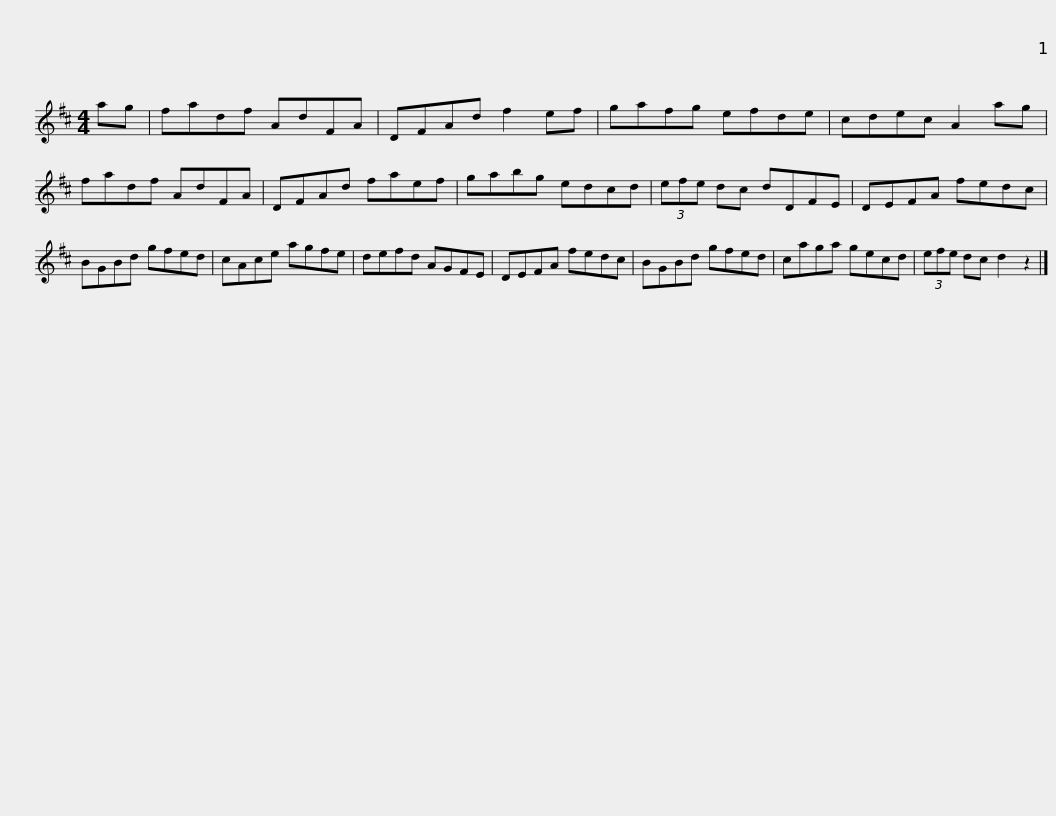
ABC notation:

X:1
L:1/8
M:4/4
I:linebreak $
K:D
V:1 treble
V:1
 ag | fadf AdFA | DFAd f2 ef | gafg efde | cdec A2 ag | %5
 fadf AdFA |$ DFAd faef | gabg edcd | (3efe dc dDFE | DEFA fedc | %10
 BGBd gfed |$ cAce agfe | defd AGFE | DEFA fedc | BGBd gfed | %15
 caga gecd |$ (3efe dc d2 z2 |] %17
